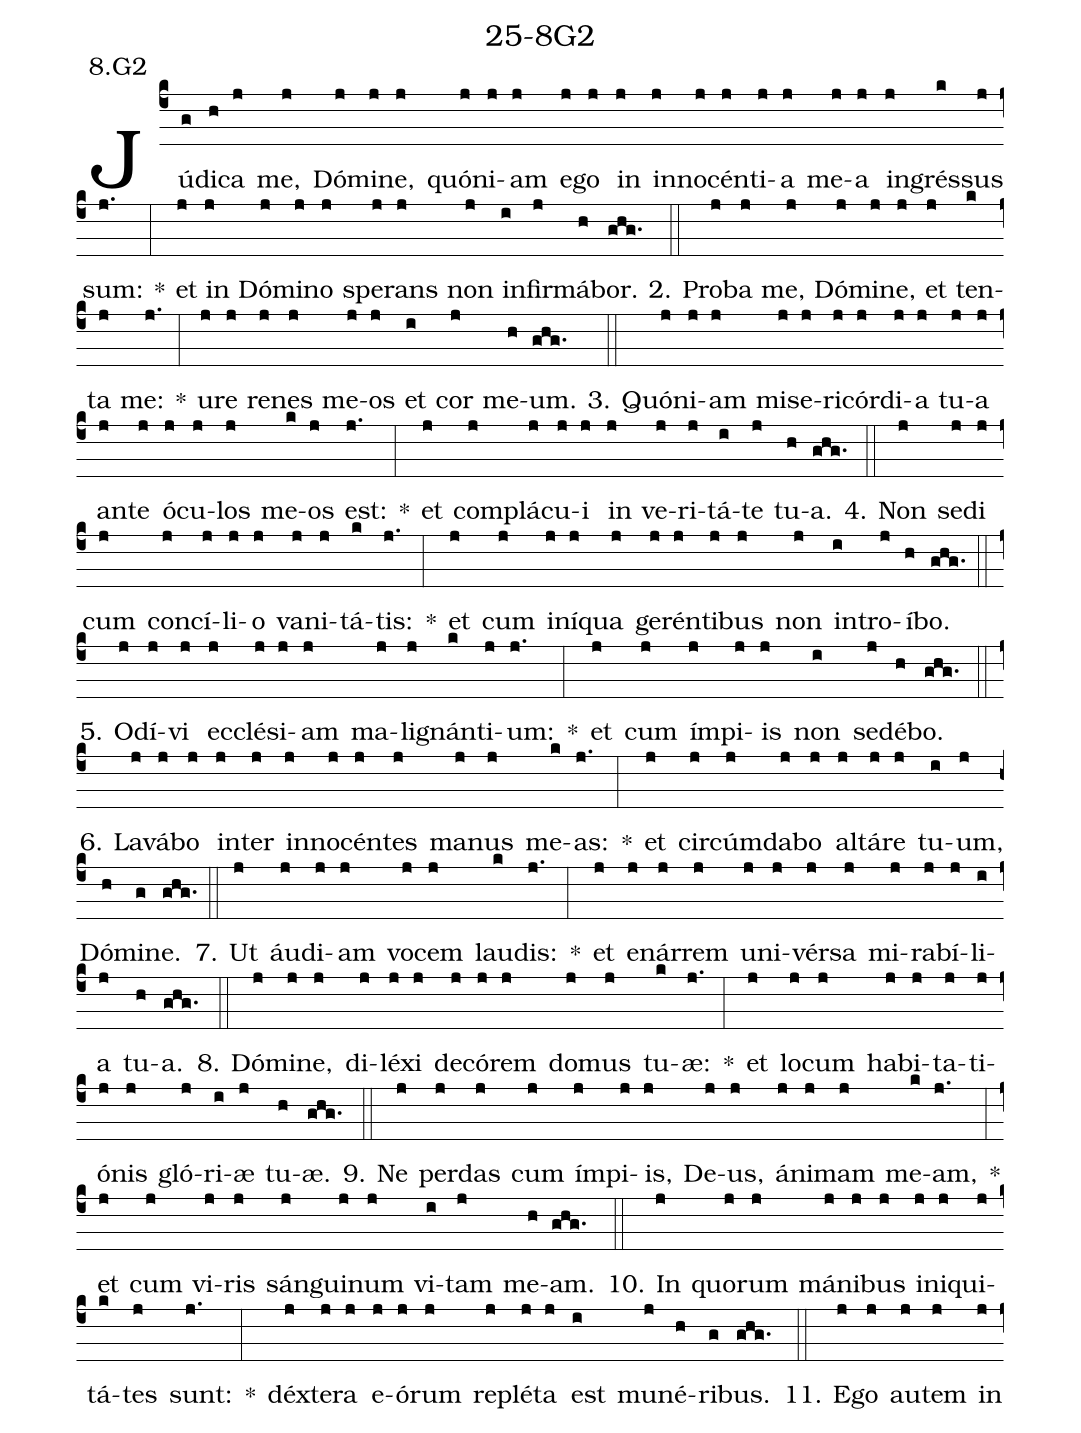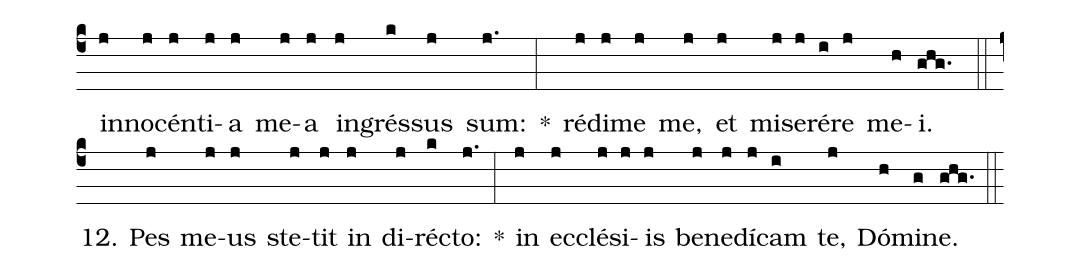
name: 25-8G2;
annotation: 8.G2;
%%
(c4)Jú(g)di(h)ca(j) me,(j) Dó(j)mi(j)ne,(j) quón(j)i(j)am(j) e(j)go(j) in(j) in(j)no(j)cén(j)ti(j)a(j) me(j)a(j) in(j)grés(k)sus(j) sum:(j.) *(:) et(j) in(j) Dó(j)mi(j)no(j) spe(j)rans(j) non(j) in(i)fir(j)má(h)bor.(ghg.) (::)
2. Pro(j)ba(j) me,(j) Dó(j)mi(j)ne,(j) et(j) ten(k)ta(j) me:(j.) *(:) u(j)re(j) re(j)nes(j) me(j)os(j) et(i) cor(j) me(h)um.(ghg.) (::)
3. Quón(j)i(j)am(j) mi(j)se(j)ri(j)cór(j)di(j)a(j) tu(j)a(j) an(j)te(j) ó(j)cu(j)los(j) me(k)os(j) est:(j.) *(:) et(j) com(j)plá(j)cu(j)i(j) in(j) ve(j)ri(j)tá(i)te(j) tu(h)a.(ghg.) (::)
4. Non(j) se(j)di(j) cum(j) con(j)cí(j)li(j)o(j) va(j)ni(j)tá(k)tis:(j.) *(:) et(j) cum(j) in(j)í(j)qua(j) ge(j)rén(j)ti(j)bus(j) non(j) in(i)tro(j)í(h)bo.(ghg.) (::)
5. O(j)dí(j)vi(j) ec(j)clé(j)si(j)am(j) ma(j)li(j)gnán(k)ti(j)um:(j.) *(:) et(j) cum(j) ím(j)pi(j)is(j) non(i) se(j)dé(h)bo.(ghg.) (::)
6. La(j)vá(j)bo(j) in(j)ter(j) in(j)no(j)cén(j)tes(j) ma(j)nus(j) me(k)as:(j.) *(:) et(j) cir(j)cúm(j)da(j)bo(j) al(j)tá(j)re(j) tu(i)um,(j) Dó(h)mi(g)ne.(ghg.) (::)
7. Ut(j) áu(j)di(j)am(j) vo(j)cem(j) lau(k)dis:(j.) *(:) et(j) e(j)nár(j)rem(j) u(j)ni(j)vér(j)sa(j) mi(j)ra(j)bí(j)li(i)a(j) tu(h)a.(ghg.) (::)
8. Dó(j)mi(j)ne,(j) di(j)lé(j)xi(j) de(j)có(j)rem(j) do(j)mus(j) tu(k)æ:(j.) *(:) et(j) lo(j)cum(j) ha(j)bi(j)ta(j)ti(j)ó(j)nis(j) gló(j)ri(i)æ(j) tu(h)æ.(ghg.) (::)
9. Ne(j) per(j)das(j) cum(j) ím(j)pi(j)is,(j) De(j)us,(j) á(j)ni(j)mam(j) me(k)am,(j.) *(:) et(j) cum(j) vi(j)ris(j) sán(j)gui(j)num(j) vi(i)tam(j) me(h)am.(ghg.) (::)
10. In(j) quo(j)rum(j) má(j)ni(j)bus(j) in(j)i(j)qui(j)tá(k)tes(j) sunt:(j.) *(:) déx(j)te(j)ra(j) e(j)ó(j)rum(j) re(j)plé(j)ta(j) est(i) mu(j)né(h)ri(g)bus.(ghg.) (::)
11. E(j)go(j) au(j)tem(j) in(j) in(j)no(j)cén(j)ti(j)a(j) me(j)a(j) in(j)grés(k)sus(j) sum:(j.) *(:) réd(j)i(j)me(j) me,(j) et(j) mi(j)se(j)ré(i)re(j) me(h)i.(ghg.) (::)
12. Pes(j) me(j)us(j) ste(j)tit(j) in(j) di(j)réc(k)to:(j.) *(:) in(j) ec(j)clé(j)si(j)is(j) be(j)ne(j)dí(j)cam(i) te,(j) Dó(h)mi(g)ne.(ghg.) (::)
